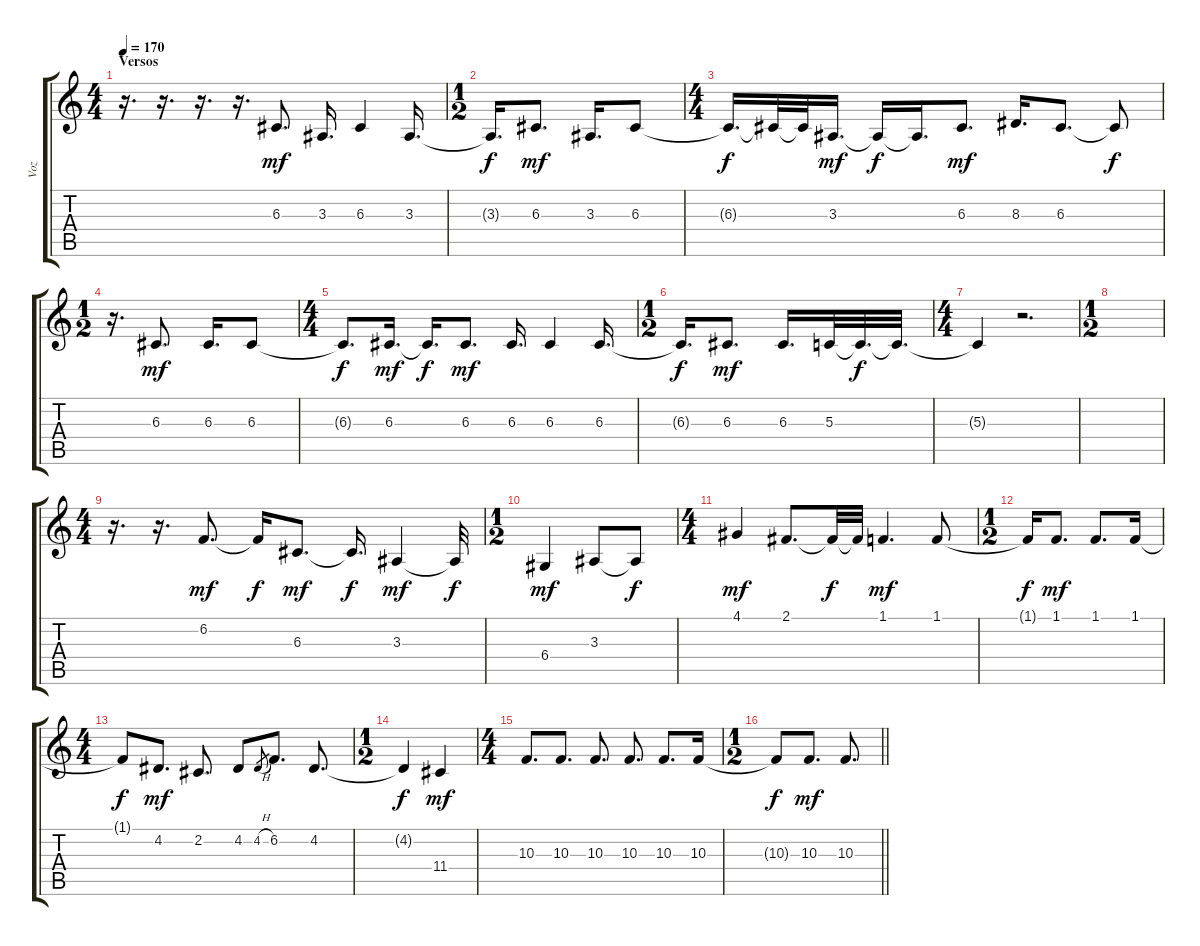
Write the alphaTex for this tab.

\track ("Voz" "Voz") {instrument clarinet}
\staff {score tabs}
\tuning (E4 B3 G3 D3 A2 E2) {hide}
\ts (4 4)
\section ("" "Versos")
\tempo 170
\clef g2
\ks c
r.16{d dy f} r.16{d} r.16{d} r.16{d} 6.3.8{d dy mf} 3.3.16{d} 6.3.4 3.3.16{d} |
\ts (1 2)
3.3{t}.16{d dy f} 6.3.8{d dy mf} 3.3.16{d} 6.3.8 |
\ts (4 4)
6.3{t}.16{d dy f} 6.3{t}.32 6.3{t}.32 3.3.16{d dy mf} 3.3{t}.16{dy f} 3.3{t}.16{d} 6.3.8{d dy mf} 8.3.16{d} 6.3.8{d} 6.3{t}.8{dy f} |
\ts (1 2)
r.16{d} 6.3.8{d dy mf} 6.3.16{d} 6.3.8 |
\ts (4 4)
6.3{t}.8{d dy f} 6.3.16{d dy mf} 6.3{t}.16{d dy f} 6.3.8{d dy mf} 6.3.16{d} 6.3.4 6.3.16{d} |
\ts (1 2)
6.3{t}.16{d dy f} 6.3.8{d dy mf} 6.3.16{d} 5.3.32 5.3{t}.32{d dy f} 5.3{t}.32{d} |
\ts (4 4)
5.3{t}.4 r.2{d} |
\ts (1 2)
|
\ts (4 4)
r.16{d} r.16{d} 6.2.8{d dy mf} 6.2{t}.16{dy f} 6.3.8{d dy mf} 6.3{t}.16{d dy f} 3.3.4{dy mf} 3.3{t}.32{dy f} |
\ts (1 2)
6.4.4{dy mf} 3.3.8 3.3{t}.8{dy f} |
\ts (4 4)
4.1.4{dy mf} 2.1.8{d} 2.1{t}.32{dy f} 2.1{t}.32 1.1.4{d dy mf} 1.1.8 |
\ts (1 2)
1.1{t}.16{dy f} 1.1.8{d dy mf} 1.1.8{d} 1.1.16 |
\ts (4 4)
1.1{t}.8{dy f} 4.2.8{d dy mf} 2.2.8{d} 4.2.8 4.2{h}.8{gr} 6.2.8{d} 4.2.8{d} |
\ts (1 2)
4.2{t}.4{dy f} 11.4.4{dy mf} |
\ts (4 4)
10.3.8{d} 10.3.8{d} 10.3.8{d} 10.3.8{d} 10.3.8{d} 10.3.16 |
\ts (1 2)
\barLineRight lightlight
10.3{t}.8{dy f} 10.3.8{d dy mf} 10.3.8{d}
